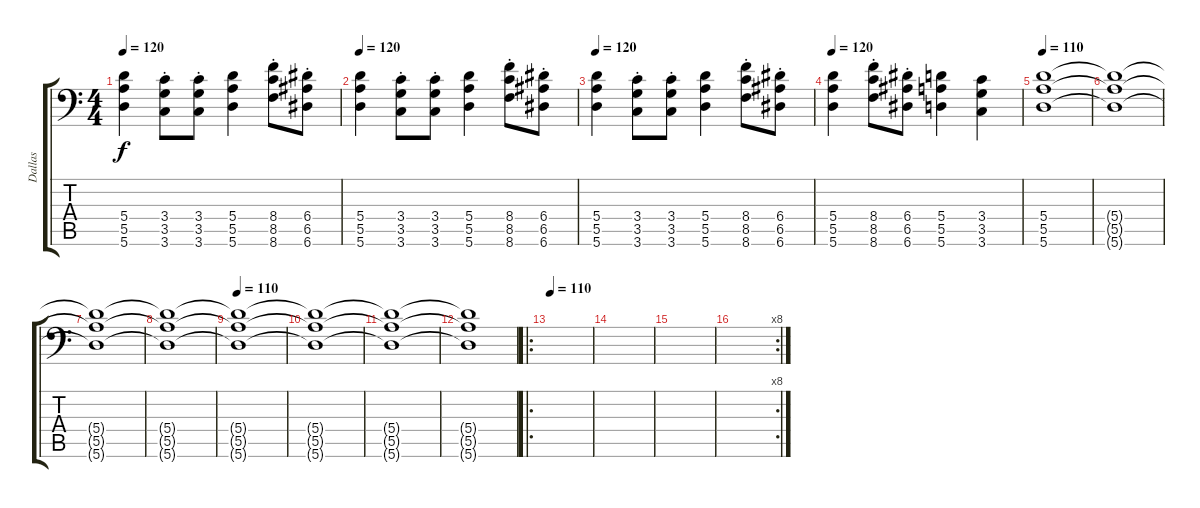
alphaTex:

\track ("Dallas" "Dallas") {instrument distortionguitar}
\staff {score tabs}
\tuning (B3 Gb3 D3 A2 E2 A1) {hide}
\ts (4 4)
\tempo 120
\clef f4
\ks c
(5.4 5.5 5.6).4{dy f} (3.4{st} 3.5{st} 3.6{st}).8 (3.4{st} 3.5{st} 3.6{st}).8 (5.4 5.5 5.6).4 (8.4{st} 8.5{st} 8.6{st}).8 (6.4{st} 6.5{st} 6.6{st}).8 |
\tempo 120
(5.4 5.5 5.6).4 (3.4{st} 3.5{st} 3.6{st}).8 (3.4{st} 3.5{st} 3.6{st}).8 (5.4 5.5 5.6).4 (8.4{st} 8.5{st} 8.6{st}).8 (6.4{st} 6.5{st} 6.6{st}).8 |
\tempo 120
(5.4 5.5 5.6).4 (3.4{st} 3.5{st} 3.6{st}).8 (3.4{st} 3.5{st} 3.6{st}).8 (5.4 5.5 5.6).4 (8.4{st} 8.5{st} 8.6{st}).8 (6.4{st} 6.5{st} 6.6{st}).8 |
\tempo 120
(5.4 5.5 5.6).4 (8.4{st} 8.5{st} 8.6{st}).8 (6.4{st} 6.5{st} 6.6{st}).8 (5.4 5.5 5.6).4 (3.4 3.5 3.6).4 |
\tempo 110
(5.4 5.5 5.6).1{volume 0} |
(5.4{t} 5.5{t} 5.6{t}).1 |
(5.4{t} 5.5{t} 5.6{t}).1 |
(5.4{t} 5.5{t} 5.6{t}).1 |
\tempo 110
(5.4{t} 5.5{t} 5.6{t}).1 |
(5.4{t} 5.5{t} 5.6{t}).1 |
(5.4{t} 5.5{t} 5.6{t}).1 |
(5.4{t} 5.5{t} 5.6{t}).1 |
\ro
\tempo 110
|
|
|
\rc 8
